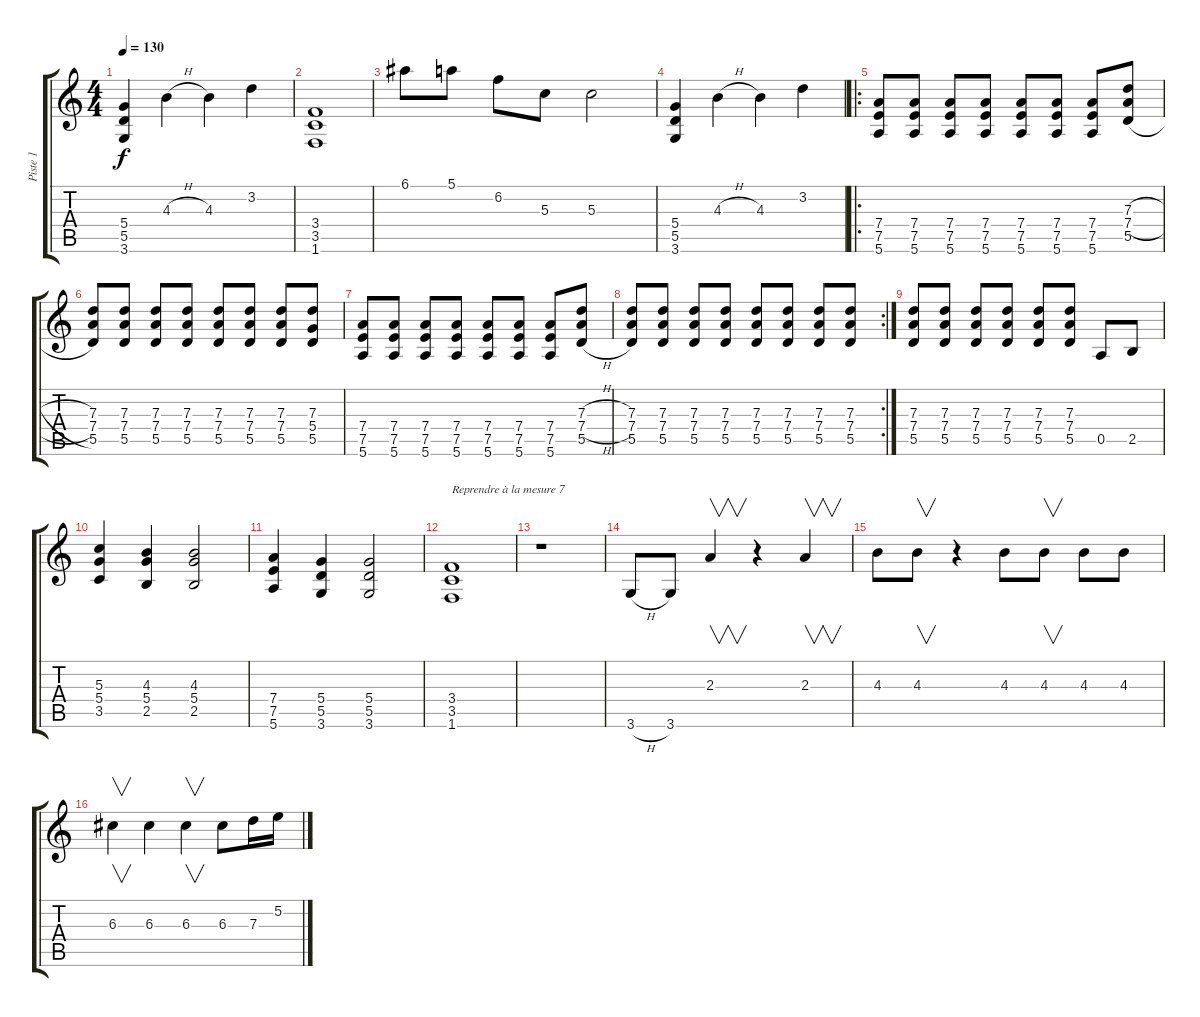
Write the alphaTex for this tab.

\track ("Piste 1" "Piste 1") {instrument overdrivenguitar}
\staff {score tabs}
\tuning (E4 B3 G3 D3 A2 E2) {hide}
\ts (4 4)
\tempo 130
\clef g2
\ks c
(5.4 5.5 3.6).4{dy f} 4.3{h}.4 4.3.4 3.2.4 |
(3.4 3.5 1.6).1 |
6.1.8 5.1.8 6.2.8 5.3.8 5.3.2 |
(5.4 5.5 3.6).4 4.3{h}.4 4.3.4 3.2.4 |
\ro
(7.4 7.5 5.6).8 (7.4 7.5 5.6).8 (7.4 7.5 5.6).8 (7.4 7.5 5.6).8 (7.4 7.5 5.6).8 (7.4 7.5 5.6).8 (7.4 7.5 5.6).8 (7.3{h} 7.4{h} 5.5{h}).8 |
(7.3 7.4 5.5).8 (7.3 7.4 5.5).8 (7.3 7.4 5.5).8 (7.3 7.4 5.5).8 (7.3 7.4 5.5).8 (7.3 7.4 5.5).8 (7.3 7.4 5.5).8 (7.3 5.4 5.5).8 |
(7.4 7.5 5.6).8 (7.4 7.5 5.6).8 (7.4 7.5 5.6).8 (7.4 7.5 5.6).8 (7.4 7.5 5.6).8 (7.4 7.5 5.6).8 (7.4 7.5 5.6).8 (7.3{h} 7.4{h} 5.5{h}).8 |
\rc 2
(7.3 7.4 5.5).8 (7.3 7.4 5.5).8 (7.3 7.4 5.5).8 (7.3 7.4 5.5).8 (7.3 7.4 5.5).8 (7.3 7.4 5.5).8 (7.3 7.4 5.5).8 (7.3 7.4 5.5).8 |
(7.3 7.4 5.5).8 (7.3 7.4 5.5).8 (7.3 7.4 5.5).8 (7.3 7.4 5.5).8 (7.3 7.4 5.5).8 (7.3 7.4 5.5).8 0.5.8 2.5.8 |
(5.3 5.4 3.5).4 (4.3 5.4 2.5).4 (4.3 5.4 2.5).2 |
(7.4 7.5 5.6).4 (5.4 5.5 3.6).4 (5.4 5.5 3.6).2 |
(3.4 3.5 1.6).1{txt "Reprendre à la mesure 7"} |
r.1 |
3.6{h}.8 3.6.8 2.3.4{v} r.4 2.3.4{v} |
4.3.8 4.3.8{v} r.4 4.3.8 4.3.8{v} 4.3.8 4.3.8 |
6.3.4{v} 6.3.4 6.3.4{v} 6.3.8 7.3.16 5.2{h}.16
